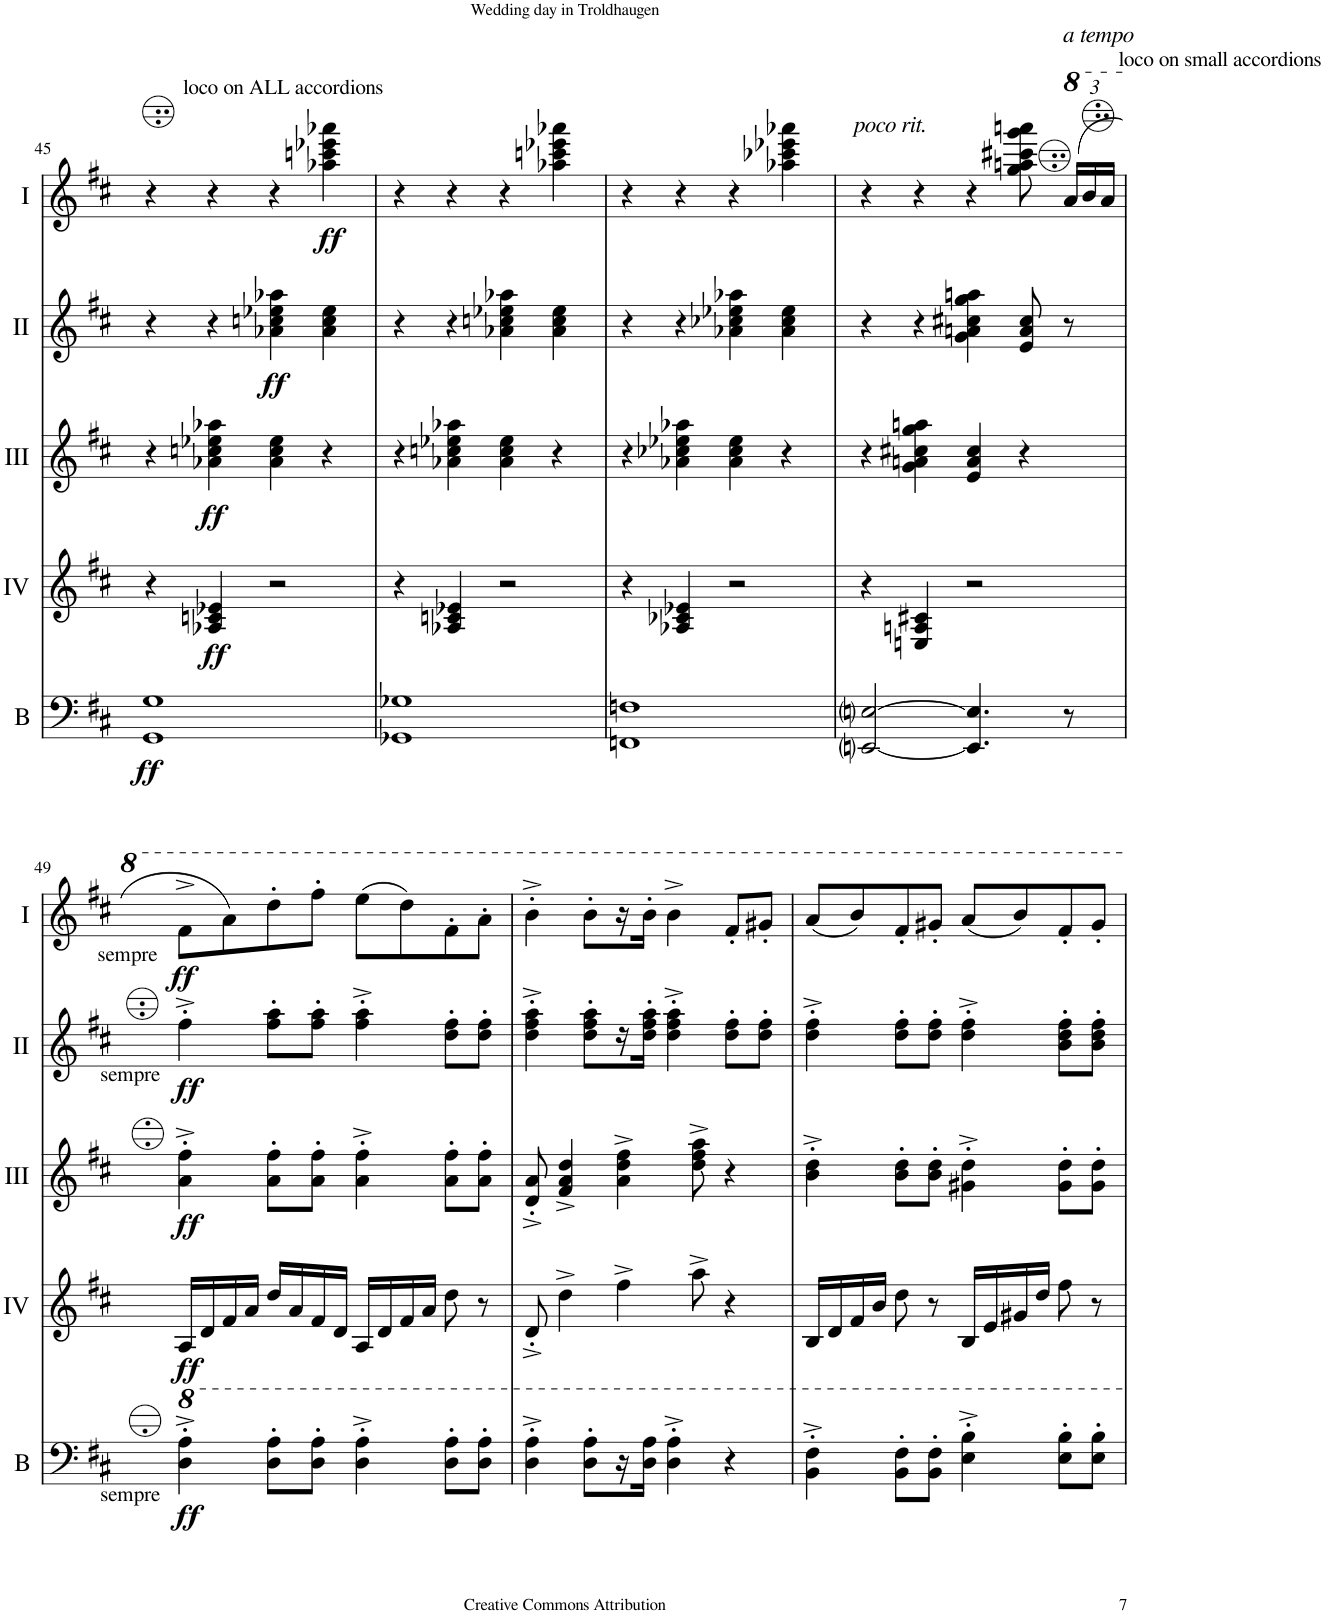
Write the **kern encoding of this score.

**kern	**dynam	**kern	**dynam	**kern	**dynam	**kern	**dynam	**kern	**dynam
*part5	*part5	*part4	*part4	*part3	*part3	*part2	*part2	*part1	*part1
*staff5	*staff5	*staff4	*staff4	*staff3	*staff3	*staff2	*staff2	*staff1	*staff1
*I"Bass	*	*I"Acc. 4	*	*I"Acc. 3	*	*I"Acc. 2	*	*I"Acc. 1	*
*I'B	*	*	*	*	*	*	*	*	*
!!LO:PB:g=z
*clefF4	*	*clefG2	*	*clefG2	*	*clefG2	*	*clefG2	*
*Trd7c12	*	*Trd7c12	*	*Trd7c12	*	*	*	*	*
*k[f#c#]	*	*k[f#c#]	*	*k[f#c#]	*	*k[f#c#]	*	*k[f#c#]	*
*M4/4	*	*M4/4	*	*M4/4	*	*M4/4	*	*M4/4	*
*met(c)	*	*met(c)	*	*met(c)	*	*met(c)	*	*met(c)	*
=45	=45	=45	=45	=45	=45	=45	=45	=45	=45
!	!LO:DY:b	!	!	!	!	!	!	!	!
1GG 1G	ff	4r	.	4r	.	4r	.	4r	.
!	!	!	!LO:DY:b	!	!LO:DY:b	!	!	!	!
.	.	4A-X/ 4cn/ 4e-X/	ff	4a-X\ 4ccn\ 4ee-X\ 4aa-X\	ff	4r	.	4r	.
!	!	!	!	!	!	!	!LO:DY:b	!	!
.	.	2r	.	4a-\ 4cc\ 4ee-\	.	4a-X\ 4ccn\ 4ee-X\ 4aa-X\	ff	4r	.
!	!	!	!	!	!	!	!	!LO:TX:a:t=loco on ALL accordions	!
!	!	!	!	!	!	!	!	!	!LO:DY:b
.	.	.	.	4r	.	4a-\ 4cc\ 4ee-\	.	4aa-X\ 4cccn\ 4eee-X\ 4aaa-X\	ff
=46	=46	=46	=46	=46	=46	=46	=46	=46	=46
1GG-X 1G-X	.	4r	.	4r	.	4r	.	4r	.
.	.	4A-X/ 4cn/ 4e-X/	.	4a-X\ 4ccn\ 4ee-X\ 4aa-X\	.	4r	.	4r	.
.	.	2r	.	4a-\ 4cc\ 4ee-\	.	4a-X\ 4ccn\ 4ee-X\ 4aa-X\	.	4r	.
.	.	.	.	4r	.	4a-\ 4cc\ 4ee-\	.	4aa-X\ 4cccn\ 4eee-X\ 4aaa-X\	.
=47	=47	=47	=47	=47	=47	=47	=47	=47	=47
1FFn 1Fn	.	4r	.	4r	.	4r	.	4r	.
.	.	4A-X/ 4c-X/ 4e-X/	.	4a-X\ 4cc-X\ 4ee-X\ 4aa-X\	.	4r	.	4r	.
.	.	2r	.	4a-\ 4cc-\ 4ee-\	.	4a-X\ 4cc-X\ 4ee-X\ 4aa-X\	.	4r	.
.	.	.	.	4r	.	4a-\ 4cc-\ 4ee-\	.	4aa-X\ 4ccc-X\ 4eee-X\ 4aaa-X\	.
=48	=48	=48	=48	=48	=48	=48	=48	=48	=48
!	!	!	!	!	!	!	!	!LO:TX:a:i:t=poco rit.	!
[2EEni/ [2Eni/	.	4r	.	4r	.	4r	.	4r	.
.	.	4En/ 4An/ 4c#X/	.	4g\ 4an\ 4cc#X\ 4gg\ 4aan\	.	4r	.	4r	.
4.EE/] 4.E/]	.	2r	.	4e/ 4a/ 4cc#/	.	4g\ 4an\ 4cc#X\ 4gg\ 4aan\	.	4r	.
.	.	.	.	4r	.	8e/ 8a/ 8cc#/	.	8gg\ 8aan\ 8ccc#X\ 8ggg\ 8aaan\	.
*	*	*	*	*	*	*	*	*Xbrackettup	*
!	!	!	!	!	!	!	!	!LO:TX:a:t=loco on small accordions	!
!	!	!	!	!	!	!	!	!LO:TX:a:i:t=a tempo	!
8r	.	.	.	.	.	8r	.	(24aa/LL	.
.	.	.	.	.	.	.	.	24bb/	.
.	.	.	.	.	.	.	.	24aa/JJ	.
!!LO:LB:g=z
=49	=49	=49	=49	=49	=49	=49	=49	=49	=49
!	!	!	!	!	!	!	!	!LO:TX:b:t=sempre	!
!	!	!	!	!	!	!LO:TX:b:t=sempre	!	!	!
!LO:TX:b:t=sempre	!	!	!	!	!	!	!	!	!
!	!LO:DY:b	!	!LO:DY:b	!	!LO:DY:b	!	!LO:DY:b	!	!LO:DY:b
4d\'^ 4a\'^	ff	16A/LL	ff	4a\'^ 4ff#\'^	ff	4ff#'^\	ff	8ff#^\L	ff
.	.	16d/	.	.	.	.	.	.	.
.	.	16f#/	.	.	.	.	.	8aa\)	.
.	.	16a/JJ	.	.	.	.	.	.	.
8d\' 8a\'L	.	16dd/LL	.	8a\' 8ff#\'L	.	8ff#\' 8aa\'L	.	8ddd'\	.
.	.	16a/	.	.	.	.	.	.	.
8d\' 8a\'J	.	16f#/	.	8a\' 8ff#\'J	.	8ff#\' 8aa\'J	.	8fff#'\J	.
.	.	16d/JJ	.	.	.	.	.	.	.
4d\'^ 4a\'^	.	16A/LL	.	4a\'^ 4ff#\'^	.	4ff#\'^ 4aa\'^	.	(8eee\L	.
.	.	16d/	.	.	.	.	.	.	.
.	.	16f#/	.	.	.	.	.	8ddd\)	.
.	.	16a/JJ	.	.	.	.	.	.	.
8d\' 8a\'L	.	8dd\	.	8a\' 8ff#\'L	.	8dd\' 8ff#\'L	.	8ff#'\	.
8d\' 8a\'J	.	8r	.	8a\' 8ff#\'J	.	8dd\' 8ff#\'J	.	8aa'\J	.
=50	=50	=50	=50	=50	=50	=50	=50	=50	=50
4d\'^ 4a\'^	.	8d'^/	.	8d/'^ 8a/'^	.	4dd\'^ 4ff#\'^ 4aa\'^	.	4bb'^\	.
.	.	4dd^\	.	4f#/^ 4a/^ 4dd/^	.	.	.	.	.
8d\' 8a\'L	.	.	.	.	.	8dd\' 8ff#\' 8aa\'L	.	8bb'\L	.
16r	.	4ff#^\	.	4a\^ 4dd\^ 4ff#\^	.	16r	.	16r	.
16d\ 16a\JJ	.	.	.	.	.	16dd\' 16ff#\' 16aa\'JJ	.	16bb'\JJ	.
4d\'^ 4a\'^	.	.	.	.	.	4dd\'^ 4ff#\'^ 4aa\'^	.	4bb^\	.
.	.	8aa^\	.	8dd\^ 8ff#\^ 8aa\^	.	.	.	.	.
4r	.	4r	.	4r	.	8dd\' 8ff#\'L	.	8ff#'/L	.
.	.	.	.	.	.	8dd\' 8ff#\'J	.	8gg#X'/J	.
=51	=51	=51	=51	=51	=51	=51	=51	=51	=51
4B\'^ 4f#\'^	.	16B/LL	.	4b\'^ 4dd\'^	.	4dd\'^ 4ff#\'^	.	(8aa/L	.
.	.	16d/	.	.	.	.	.	.	.
.	.	16f#/	.	.	.	.	.	8bb/)	.
.	.	16b/JJ	.	.	.	.	.	.	.
8B\' 8f#\'L	.	8dd\	.	8b\' 8dd\'L	.	8dd\' 8ff#\'L	.	8ff#'/	.
8B\' 8f#\'J	.	8r	.	8b\' 8dd\'J	.	8dd\' 8ff#\'J	.	8gg#X'/J	.
4e\'^ 4b\'^	.	16B/LL	.	4g#X\'^ 4dd\'^	.	4dd\'^ 4ff#\'^	.	(8aa/L	.
.	.	16e/	.	.	.	.	.	.	.
.	.	16g#X/	.	.	.	.	.	8bb/)	.
.	.	16dd/JJ	.	.	.	.	.	.	.
8e\' 8b\'L	.	8ff#\	.	8g#\' 8dd\'L	.	8b\' 8dd\' 8ff#\'L	.	8ff#'/	.
8e\' 8b\'J	.	8r	.	8g#\' 8dd\'J	.	8b\' 8dd\' 8ff#\'J	.	8gg#'/J	.
=	=	=	=	=	=	=	=	=	=
*-	*-	*-	*-	*-	*-	*-	*-	*-	*-
